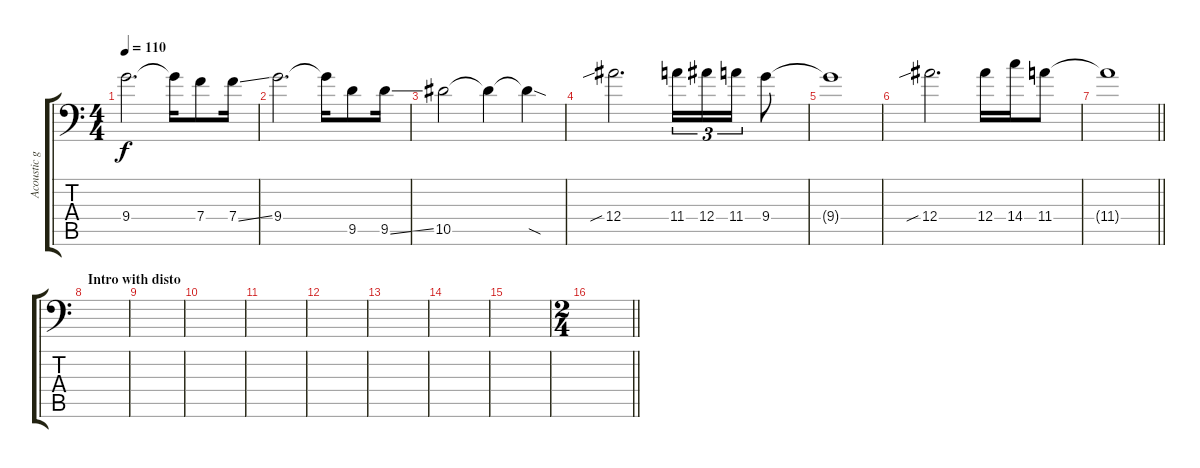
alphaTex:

\track ("Acoustic guitar 1" "Acoustic g") {instrument acousticguitarsteel}
\staff {score tabs}
\tuning (C4 G3 Eb3 Bb2 F2 Bb1) {hide}
\ts (4 4)
\tempo 110
\clef f4
\ks c
9.4{t}.2{d dy f} 9.4{t}.16 7.4.8 7.4{ss}.16 |
9.4.2{d} 9.4{t}.16 9.5.8 9.5{ss}.16 |
10.5.2 10.5{t}.4 10.5{sod t}.4 |
12.4{sib}.2{d} 11.4.16{tu (3 2)} 12.4.16{tu (3 2)} 11.4.16{tu (3 2)} 9.4.8 |
9.4{t}.1 |
12.4{sib}.2{d} 12.4.16 14.4.16 11.4.8 |
\barLineRight lightlight
11.4{t}.1 |
\section ("" "Intro with disto")
|
|
|
|
|
|
|
|
\ts (2 4)
\barLineRight lightlight
